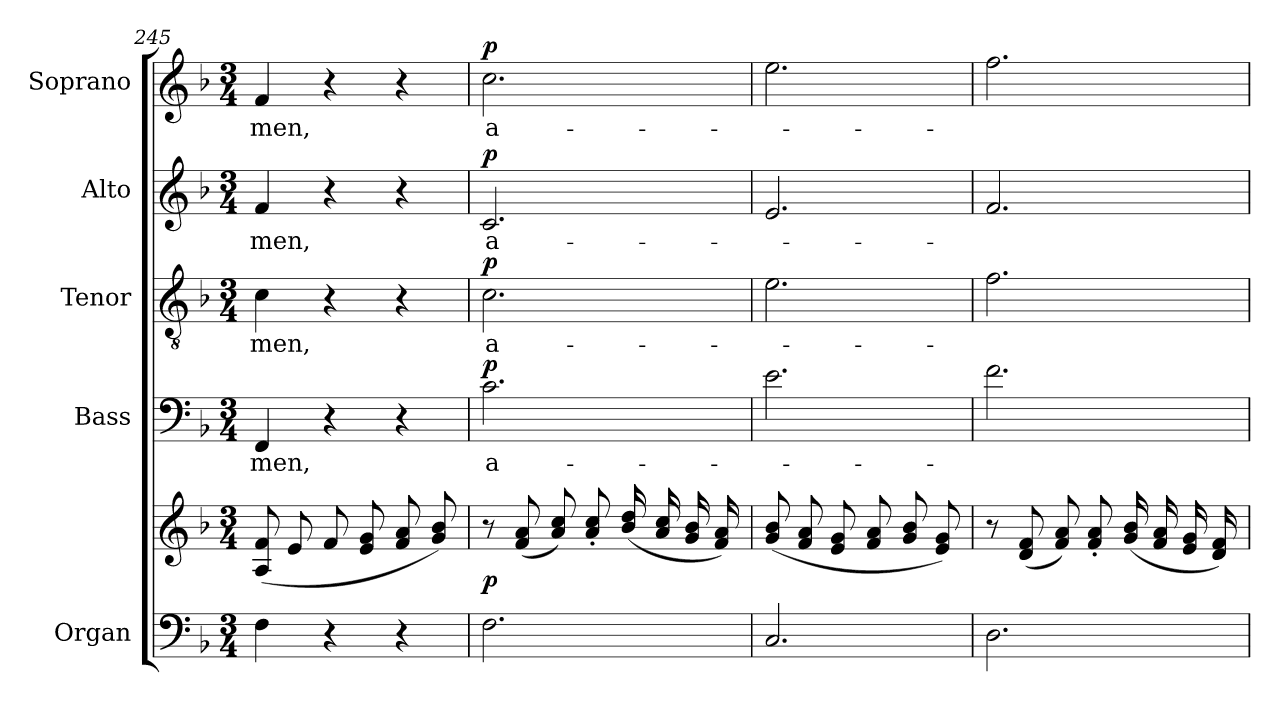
**kern	**kern	**dynam	**kern	**text	**dynam	**kern	**text	**dynam	**kern	**text	**dynam	**kern	**text	**dynam
*part5	*part5	*part5	*part4	*part4	*part4	*part3	*part3	*part3	*part2	*part2	*part2	*part1	*part1	*part1
*staff6	*staff5	*staff5/6	*staff4	*staff4	*staff4	*staff3	*staff3	*staff3	*staff2	*staff2	*staff2	*staff1	*staff1	*staff1
*I"Organ	*	*	*I"Bass	*	*	*I"Tenor	*	*	*I"Alto	*	*	*I"Soprano	*	*
*I'Org.	*	*	*I'B.	*	*	*I'T.	*	*	*I'A.	*	*	*I'S.	*	*
*clefF4	*clefG2	*	*clefF4	*	*	*clefGv2	*	*	*clefG2	*	*	*clefG2	*	*
*	*	*	*	*	*	*ITrd7c12	*	*	*	*	*	*	*	*
*k[b-]	*k[b-]	*	*k[b-]	*	*	*k[b-]	*	*	*k[b-]	*	*	*k[b-]	*	*
*F:	*F:	*	*F:	*	*	*F:	*	*	*F:	*	*	*F:	*	*
*M3/4	*M3/4	*	*M3/4	*	*	*M3/4	*	*	*M3/4	*	*	*M3/4	*	*
=245	=245	=245	=245	=245	=245	=245	=245	=245	=245	=245	=245	=245	=245	=245
!	!	!	!	!LO:LY:b:color=#000000	!	!	!	!	!	!	!	!	!	!
!	!	!	!	!	!	!	!LO:LY:b:color=#000000	!	!	!	!	!	!	!
!	!	!	!	!	!	!	!	!	!	!LO:LY:b:color=#000000	!	!	!	!
!	!	!	!	!	!	!	!	!	!	!	!	!	!LO:LY:b:color=#000000	!
4Fi\	(8Ai/ 8fi	.	4FFi/	-men,	.	4Ci\	-men,	.	4fi/	-men,	.	4fi/	-men,	.
.	8ei/	.	.	.	.	.	.	.	.	.	.	.	.	.
4r	8fi/	.	4r	.	.	4r	.	.	4r	.	.	4r	.	.
.	8ei/ 8gi	.	.	.	.	.	.	.	.	.	.	.	.	.
4r	8fi/ 8ai	.	4r	.	.	4r	.	.	4r	.	.	4r	.	.
.	8gi/ 8b-i)	.	.	.	.	.	.	.	.	.	.	.	.	.
=246	=246	=246	=246	=246	=246	=246	=246	=246	=246	=246	=246	=246	=246	=246
!	!	!	!	!LO:LY:b:color=#000000	!	!	!	!	!	!	!	!	!	!
!	!	!	!	!	!	!	!LO:LY:b:color=#000000	!	!	!	!	!	!	!
!	!	!	!	!	!	!	!	!	!	!LO:LY:b:color=#000000	!	!	!	!
!	!	!	!	!	!	!	!	!	!	!	!	!	!LO:LY:b:color=#000000	!
2.Fi\	8r	p	2.ci\	a-	p	2.Ci\	a-	p	2.ci/	a-	p	2.cci\	a-	p
.	(8fi/ 8ai	.	.	.	.	.	.	.	.	.	.	.	.	.
.	8ai/ 8cci)	.	.	.	.	.	.	.	.	.	.	.	.	.
.	8ai/' 8cci'	.	.	.	.	.	.	.	.	.	.	.	.	.
.	(16b-i/ 16ddi	.	.	.	.	.	.	.	.	.	.	.	.	.
.	16ai/ 16cci	.	.	.	.	.	.	.	.	.	.	.	.	.
.	16gi/ 16b-i	.	.	.	.	.	.	.	.	.	.	.	.	.
.	16fi/ 16ai)	.	.	.	.	.	.	.	.	.	.	.	.	.
!!LO:LB:g=z
=247	=247	=247	=247	=247	=247	=247	=247	=247	=247	=247	=247	=247	=247	=247
2.Ci/	(8gi/ 8b-i	.	2.ei\	.	.	2.Ei\	.	.	2.ei/	.	.	2.eei\	.	.
.	8fi/ 8ai	.	.	.	.	.	.	.	.	.	.	.	.	.
.	8ei/ 8gi	.	.	.	.	.	.	.	.	.	.	.	.	.
.	8fi/ 8ai	.	.	.	.	.	.	.	.	.	.	.	.	.
.	8gi/ 8b-i	.	.	.	.	.	.	.	.	.	.	.	.	.
.	8ei/ 8gi)	.	.	.	.	.	.	.	.	.	.	.	.	.
=248	=248	=248	=248	=248	=248	=248	=248	=248	=248	=248	=248	=248	=248	=248
2.Di\	8r	.	2.fi\	.	.	2.Fi\	.	.	2.fi/	.	.	2.ffi\	.	.
.	(8di/ 8fi	.	.	.	.	.	.	.	.	.	.	.	.	.
.	8fi/ 8ai)	.	.	.	.	.	.	.	.	.	.	.	.	.
.	8fi/' 8ai'	.	.	.	.	.	.	.	.	.	.	.	.	.
.	(16gi/ 16b-i	.	.	.	.	.	.	.	.	.	.	.	.	.
.	16fi/ 16ai	.	.	.	.	.	.	.	.	.	.	.	.	.
.	16ei/ 16gi	.	.	.	.	.	.	.	.	.	.	.	.	.
.	16di/ 16fi)	.	.	.	.	.	.	.	.	.	.	.	.	.
=	=	=	=	=	=	=	=	=	=	=	=	=	=	=
*-	*-	*-	*-	*-	*-	*-	*-	*-	*-	*-	*-	*-	*-	*-
